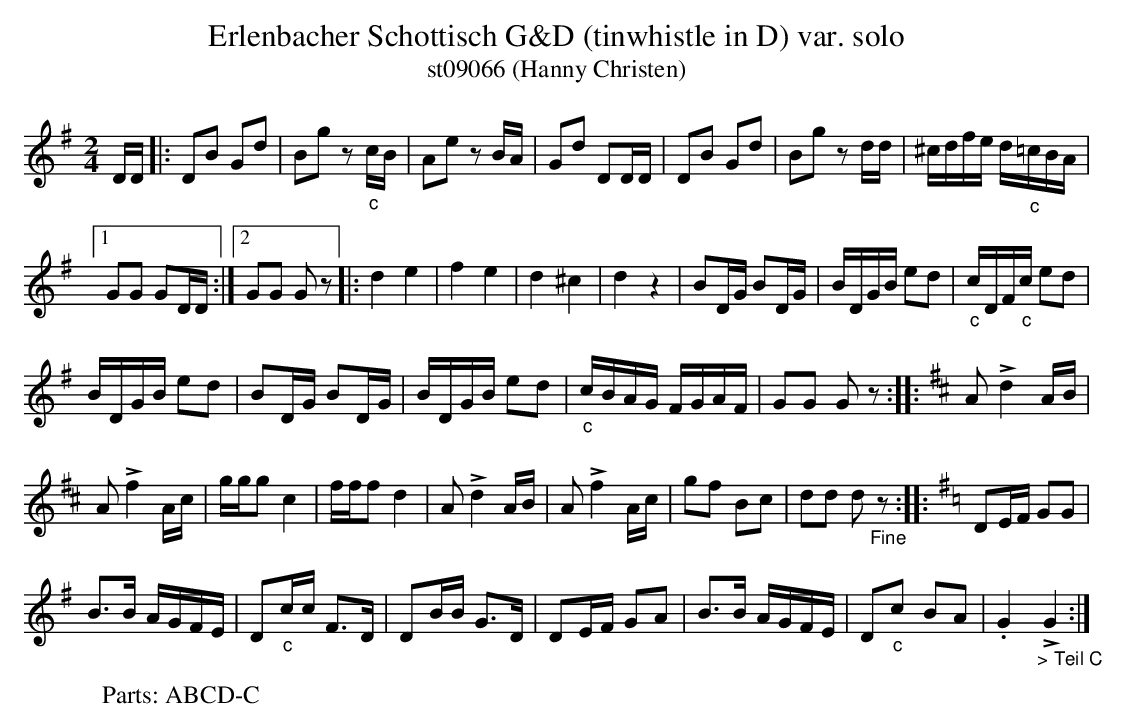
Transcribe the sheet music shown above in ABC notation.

X:1
T:Erlenbacher Schottisch G&D (tinwhistle in D) var. solo
T:st09066 (Hanny Christen)
M:2/4
L:1/16
K:G transpose=12
DD |: D2B2 G2d2 | B2g2 z2"_c"cB | A2e2 z2BA | G2d2 D2DD | D2B2 G2d2 | B2g2 z2dd | ^cdfe d"_c"=cBA |1
G2G2 G2DD :|2 G2G2 G2z2 |: d4e4 | f4e4 | d4^c4 | d4z4 | B2DG B2DG | BDGB e2d2 | "_c"cDF"_c"c e2d2 |
BDGB e2d2 | B2DG B2DG | BDGB e2d2 | "_c"cBAG FGAF | G2G2 G2z2 :: [K:D] [L:1/8] A!>!d2 A/2B/2 |
A!>!f2A/2c/2 | g/2g/2gc2 | f/2f/2fd2 | A!>!d2A/2B/2 | A!>!f2A/2c/2 | gf Bc | dd d"_Fine"z :: [K:G] DE/2F/2 GG |
B>B A/2G/2F/2E/2 | D"_c"c/2c/2 F>D | DB/2B/2 G>D | DE/2F/2 GA | B>B A/2G/2F/2E/2 | D"_c"c BA | .G2"_> Teil C"!>!G2 :|
W:Parts: ABCD-C
